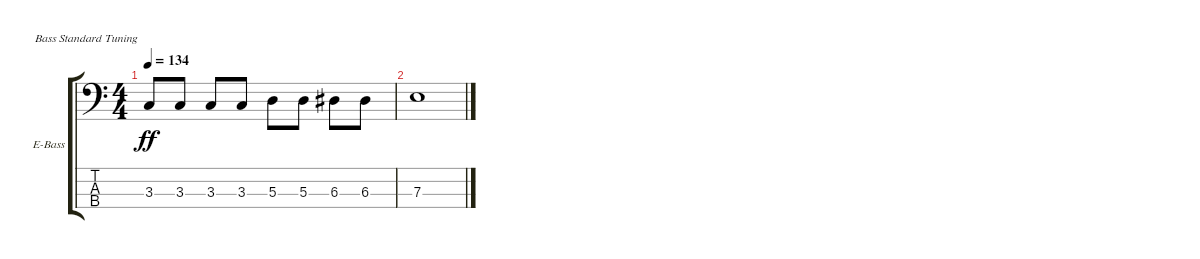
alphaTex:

\defaultSystemsLayout 4
\bracketExtendMode groupsimilarinstruments
\firstSystemTrackNameOrientation horizontal
\otherSystemsTrackNameOrientation horizontal
\track ("Electric Bass" "E-Bass") {instrument electricbassfinger}
\staff {score tabs}
\tuning (G2 D2 A1 E1)
\ts (4 4)
\tempo 134
\clef f4
\ks c
3.3.8{dy ff} 3.3.8 3.3.8 3.3.8 5.3.8 5.3.8 6.3.8 6.3.8 |
7.3.1
